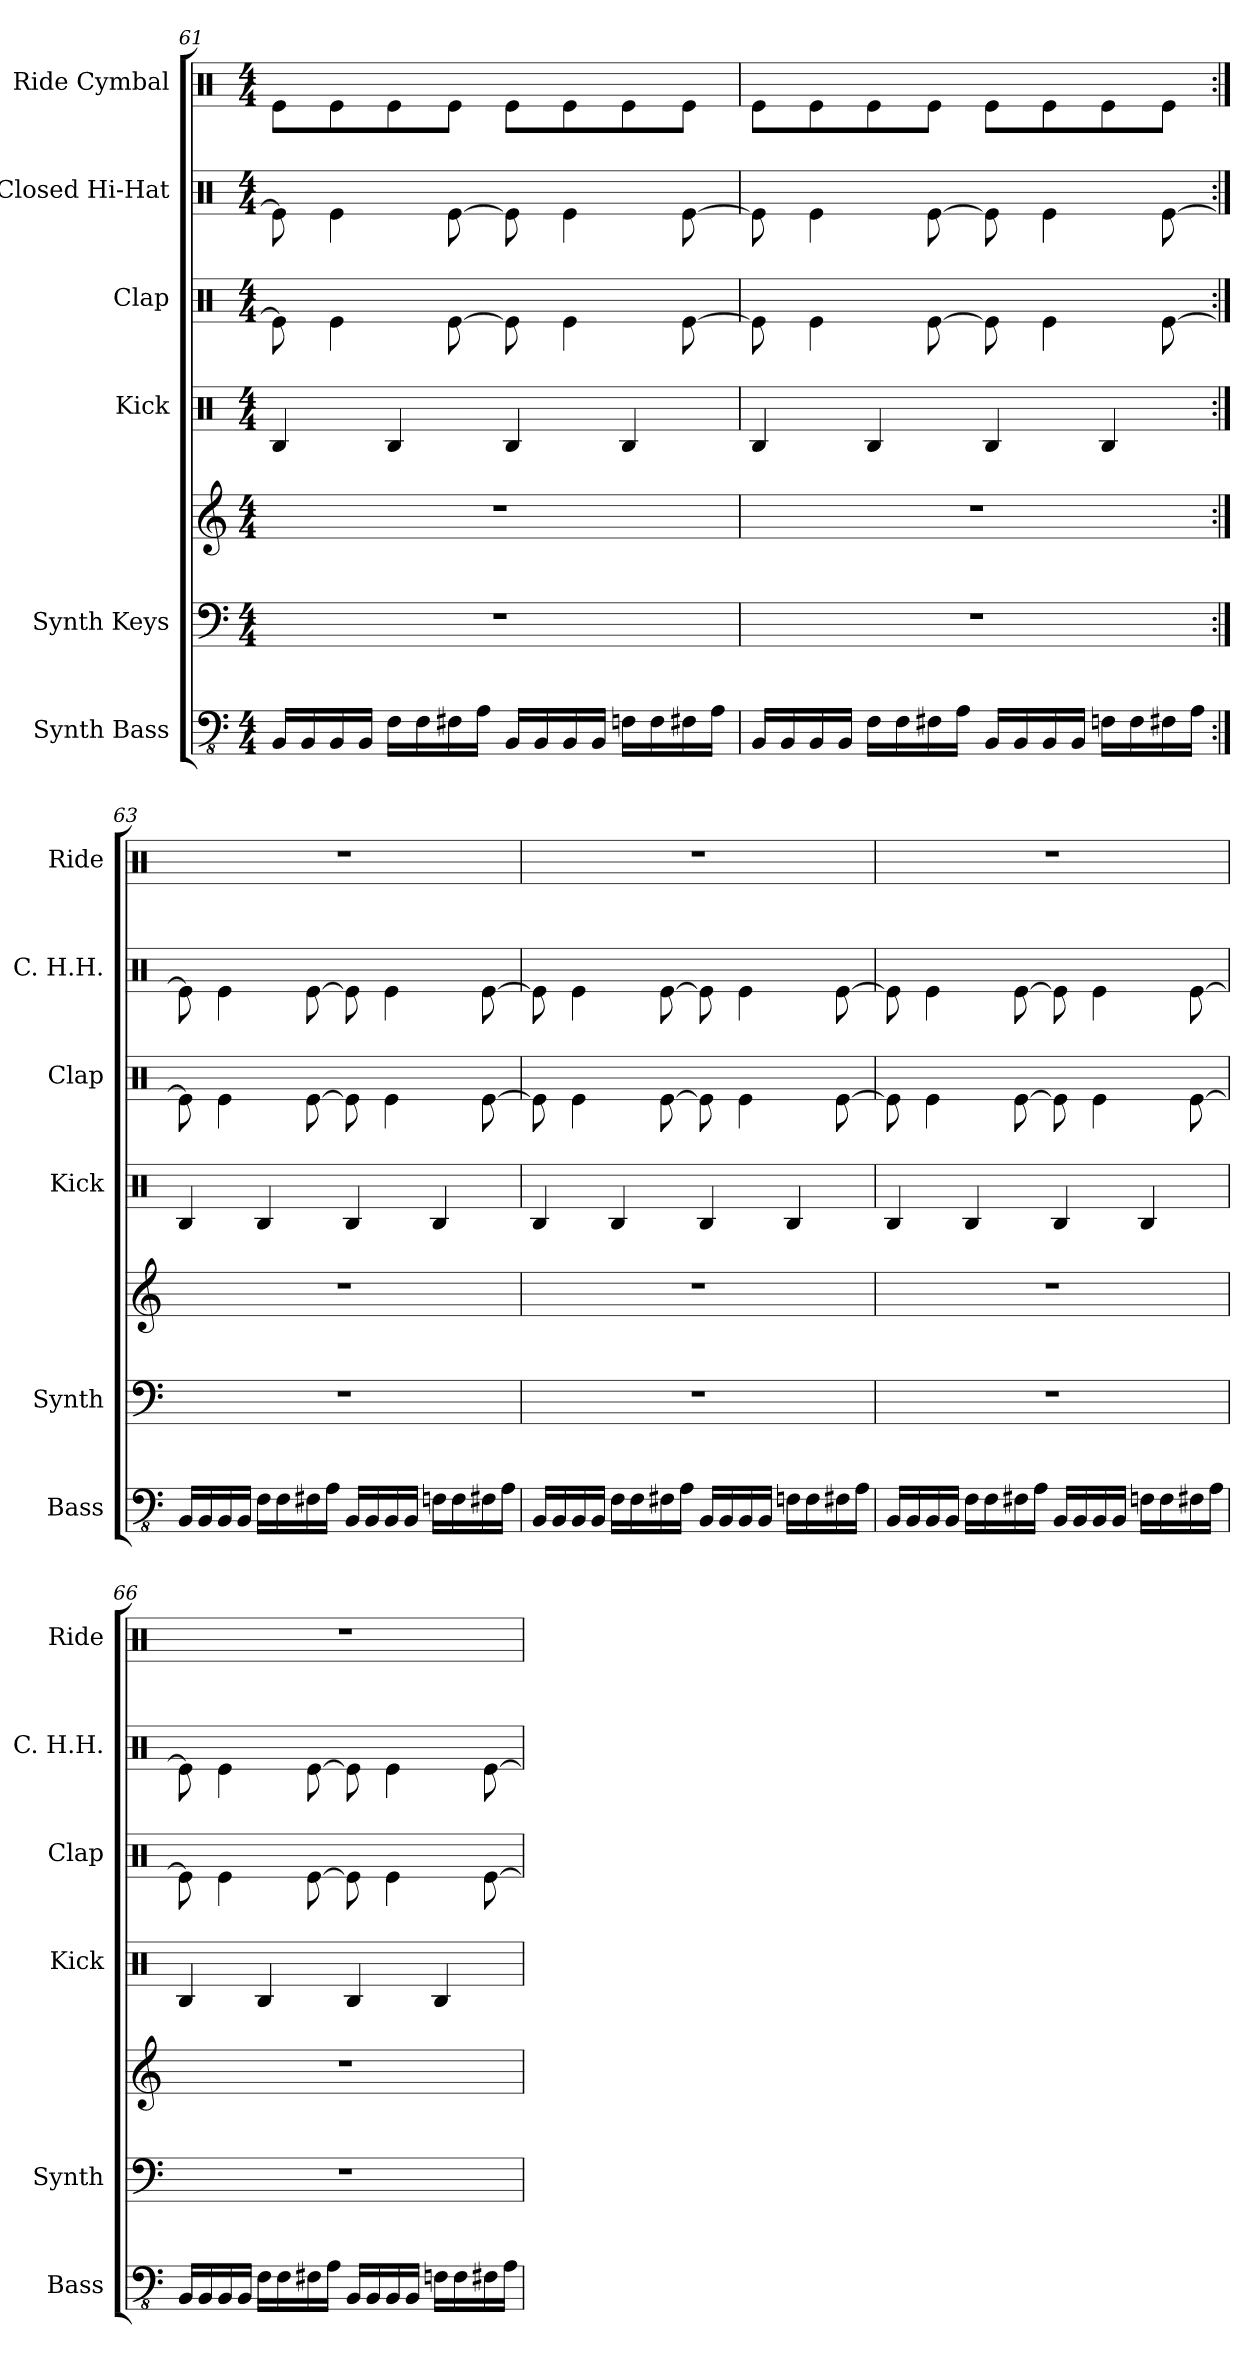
**kern	**kern	**kern	**kern	**kern	**kern	**kern
*part6	*part5	*part5	*part4	*part3	*part2	*part1
*staff7	*staff6	*staff5	*staff4	*staff3	*staff2	*staff1
*I"Synth Bass	*I"Synth Keys	*	*I"Kick	*I"Clap	*I"Closed Hi-Hat	*I"Ride Cymbal
*I'Bass	*I'Synth	*	*I'Kick	*I'Clap	*I'C. H.H.	*I'Ride
*clefFv4	*clefF4	*clefG2	*clefX	*clefX	*clefX	*clefX
*k[]	*k[]	*k[]	*k[]	*k[]	*k[]	*k[]
*C:	*C:	*C:	*C:	*C:	*C:	*C:
*M4/4	*M4/4	*M4/4	*M4/4	*M4/4	*M4/4	*M4/4
=61	=61	=61	=61	=61	=61	=61
16BBB/LL	1r	1r	4RB/	8Re\]	8Re\]	8Re\L
16BBB/	.	.	.	.	.	.
16BBB/	.	.	.	4Re\	4Re\	8Re\
16BBB/JJ	.	.	.	.	.	.
16FF\LL	.	.	4RB/	.	.	8Re\
16FF\	.	.	.	.	.	.
16FF#X\	.	.	.	[8Re\	[8Re\	8Re\J
16AA\JJ	.	.	.	.	.	.
16BBB/LL	.	.	4RB/	8Re\]	8Re\]	8Re\L
16BBB/	.	.	.	.	.	.
16BBB/	.	.	.	4Re\	4Re\	8Re\
16BBB/JJ	.	.	.	.	.	.
16FFn\LL	.	.	4RB/	.	.	8Re\
16FF\	.	.	.	.	.	.
16FF#X\	.	.	.	[8Re\	[8Re\	8Re\J
16AA\JJ	.	.	.	.	.	.
=62	=62	=62	=62	=62	=62	=62
16BBB/LL	1r	1r	4RB/	8Re\]	8Re\]	8Re\L
16BBB/	.	.	.	.	.	.
16BBB/	.	.	.	4Re\	4Re\	8Re\
16BBB/JJ	.	.	.	.	.	.
16FF\LL	.	.	4RB/	.	.	8Re\
16FF\	.	.	.	.	.	.
16FF#X\	.	.	.	[8Re\	[8Re\	8Re\J
16AA\JJ	.	.	.	.	.	.
16BBB/LL	.	.	4RB/	8Re\]	8Re\]	8Re\L
16BBB/	.	.	.	.	.	.
16BBB/	.	.	.	4Re\	4Re\	8Re\
16BBB/JJ	.	.	.	.	.	.
16FFn\LL	.	.	4RB/	.	.	8Re\
16FF\	.	.	.	.	.	.
16FF#X\	.	.	.	[8Re\	[8Re\	8Re\J
16AA\JJ	.	.	.	.	.	.
!!LO:LB:g=z
=63:|!	=63:|!	=63:|!	=63:|!	=63:|!	=63:|!	=63:|!
16BBB/LL	1r	1r	4RB/	8Re\]	8Re\]	1r
16BBB/	.	.	.	.	.	.
16BBB/	.	.	.	4Re\	4Re\	.
16BBB/JJ	.	.	.	.	.	.
16FF\LL	.	.	4RB/	.	.	.
16FF\	.	.	.	.	.	.
16FF#X\	.	.	.	[8Re\	[8Re\	.
16AA\JJ	.	.	.	.	.	.
16BBB/LL	.	.	4RB/	8Re\]	8Re\]	.
16BBB/	.	.	.	.	.	.
16BBB/	.	.	.	4Re\	4Re\	.
16BBB/JJ	.	.	.	.	.	.
16FFn\LL	.	.	4RB/	.	.	.
16FF\	.	.	.	.	.	.
16FF#X\	.	.	.	[8Re\	[8Re\	.
16AA\JJ	.	.	.	.	.	.
=64	=64	=64	=64	=64	=64	=64
16BBB/LL	1r	1r	4RB/	8Re\]	8Re\]	1r
16BBB/	.	.	.	.	.	.
16BBB/	.	.	.	4Re\	4Re\	.
16BBB/JJ	.	.	.	.	.	.
16FF\LL	.	.	4RB/	.	.	.
16FF\	.	.	.	.	.	.
16FF#X\	.	.	.	[8Re\	[8Re\	.
16AA\JJ	.	.	.	.	.	.
16BBB/LL	.	.	4RB/	8Re\]	8Re\]	.
16BBB/	.	.	.	.	.	.
16BBB/	.	.	.	4Re\	4Re\	.
16BBB/JJ	.	.	.	.	.	.
16FFn\LL	.	.	4RB/	.	.	.
16FF\	.	.	.	.	.	.
16FF#X\	.	.	.	[8Re\	[8Re\	.
16AA\JJ	.	.	.	.	.	.
=65	=65	=65	=65	=65	=65	=65
16BBB/LL	1r	1r	4RB/	8Re\]	8Re\]	1r
16BBB/	.	.	.	.	.	.
16BBB/	.	.	.	4Re\	4Re\	.
16BBB/JJ	.	.	.	.	.	.
16FF\LL	.	.	4RB/	.	.	.
16FF\	.	.	.	.	.	.
16FF#X\	.	.	.	[8Re\	[8Re\	.
16AA\JJ	.	.	.	.	.	.
16BBB/LL	.	.	4RB/	8Re\]	8Re\]	.
16BBB/	.	.	.	.	.	.
16BBB/	.	.	.	4Re\	4Re\	.
16BBB/JJ	.	.	.	.	.	.
16FFn\LL	.	.	4RB/	.	.	.
16FF\	.	.	.	.	.	.
16FF#X\	.	.	.	[8Re\	[8Re\	.
16AA\JJ	.	.	.	.	.	.
=66	=66	=66	=66	=66	=66	=66
16BBB/LL	1r	1r	4RB/	8Re\]	8Re\]	1r
16BBB/	.	.	.	.	.	.
16BBB/	.	.	.	4Re\	4Re\	.
16BBB/JJ	.	.	.	.	.	.
16FF\LL	.	.	4RB/	.	.	.
16FF\	.	.	.	.	.	.
16FF#X\	.	.	.	[8Re\	[8Re\	.
16AA\JJ	.	.	.	.	.	.
16BBB/LL	.	.	4RB/	8Re\]	8Re\]	.
16BBB/	.	.	.	.	.	.
16BBB/	.	.	.	4Re\	4Re\	.
16BBB/JJ	.	.	.	.	.	.
16FFn\LL	.	.	4RB/	.	.	.
16FF\	.	.	.	.	.	.
16FF#X\	.	.	.	[8Re\	[8Re\	.
16AA\JJ	.	.	.	.	.	.
=	=	=	=	=	=	=
*-	*-	*-	*-	*-	*-	*-
